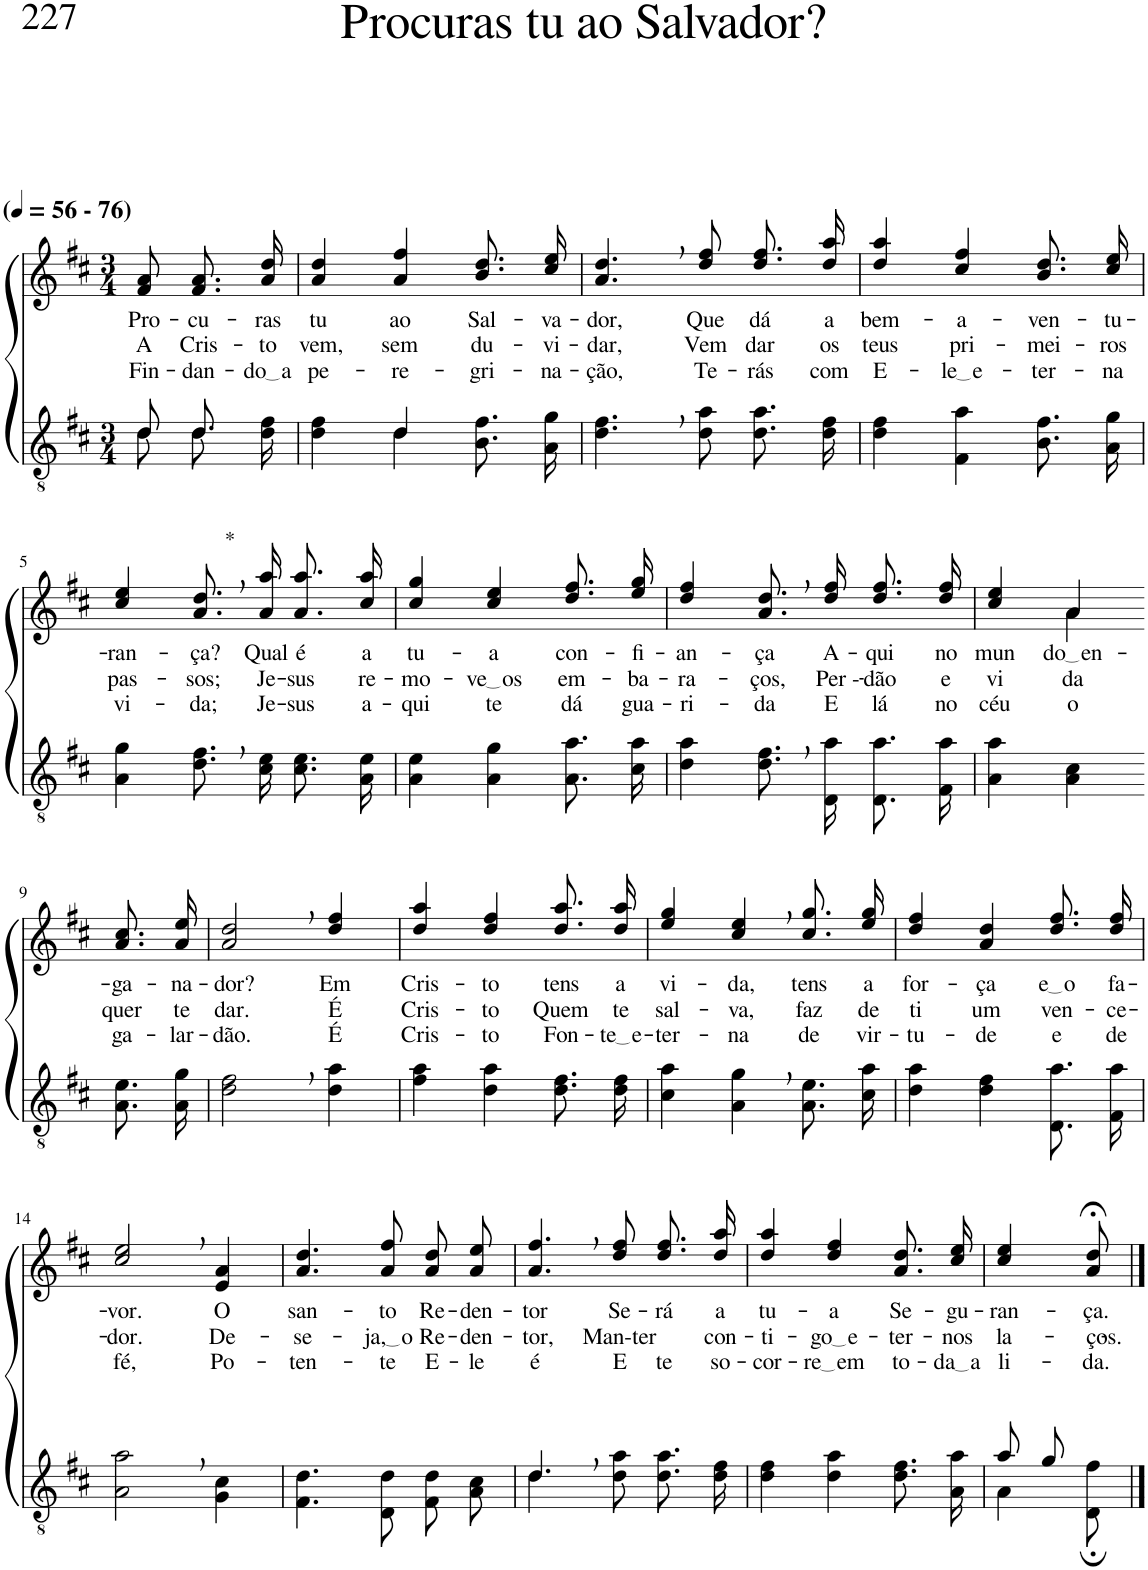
**kern	**kern	**text	**text	**text
*part2	*part1	*part1	*part1	*part1
*staff2	*staff1	*staff1	*staff1	*staff1
*I"Parte III e IV	*I"Parte I e II	*	*	*
*clefGv2	*clefG2	*	*	*
*Trd4c7	*Trd4c7	*	*	*
*k[f#c#]	*k[f#c#]	*	*	*
*M3/4	*M3/4	*	*	*
*MM56	*MM56	*	*	*
=1	=1	=1	=1	=1
*^	*	*	*	*
!	!	!LO:TX:a:B:t=(	!	!	!
!	!	!LO:TX:a:B:t=- 76)	!	!	!
!	!	!	!LO:LY:b	!LO:LY:b	!LO:LY:b
8d\	8d/	8f#/ 8a/	Pro-	A	Fin-
!	!	!	!LO:LY:b	!LO:LY:b	!LO:LY:b
8.d\L	8.d/	8.f#/ 8.a/L	-cu-	Cris-	-dan-
!	!	!	!LO:LY:b	!LO:LY:b	!LO:LY:b
16d\ 16f#\Jk	16ryy	16a/ 16dd/Jk	-ras	-to	do a
=2	=2	=2	=2	=2	=2
!	!	!	!LO:LY:b	!LO:LY:b	!LO:LY:b
4d\ 4f#\	4ryy	4a/ 4dd/	tu	vem,	pe-
!	!	!	!LO:LY:b	!LO:LY:b	!LO:LY:b
4d\	4d/	4a/ 4ff#/	ao	sem	-re-
!	!	!	!LO:LY:b	!LO:LY:b	!LO:LY:b
8.B\ 8.f#\L	4ryy	8.b\ 8.dd\L	Sal-	du-	-gri-
!	!	!	!LO:LY:b	!LO:LY:b	!LO:LY:b
16A\ 16g\Jk	.	16cc#\ 16ee\Jk	-va-	-vi-	-na-
*v	*v	*	*	*	*
=3	=3	=3	=3	=3
!	!	!LO:LY:b	!LO:LY:b	!LO:LY:b
4.d\, 4.f#\,	4.a/, 4.dd/,	-dor,	-dar,	-ção,
!	!	!LO:LY:b	!LO:LY:b	!LO:LY:b
8d\ 8a\	8dd/ 8ff#/	Que	Vem	Te-
!	!	!LO:LY:b	!LO:LY:b	!LO:LY:b
8.d\ 8.a\L	8.dd\ 8.ff#\L	dá	dar	-rás
!	!	!LO:LY:b	!LO:LY:b	!LO:LY:b
16d\ 16f#\Jk	16dd\ 16aa\Jk	a	os	com
=4	=4	=4	=4	=4
!	!	!LO:LY:b	!LO:LY:b	!LO:LY:b
4d\ 4f#\	4dd/ 4aa/	bem-	teus	E-
!	!	!LO:LY:b	!LO:LY:b	!LO:LY:b
4F#\ 4a\	4cc#/ 4ff#/	-a-	pri-	le e
!	!	!LO:LY:b	!LO:LY:b	!LO:LY:b
8.B\ 8.f#\L	8.b\ 8.dd\L	-ven-	-mei-	-ter-
!	!	!LO:LY:b	!LO:LY:b	!LO:LY:b
16A\ 16g\Jk	16cc#\ 16ee\Jk	-tu-	-ros	-na
!!LO:LB:g=z
=5	=5	=5	=5	=5
!	!	!LO:LY:b	!LO:LY:b	!LO:LY:b
4A\ 4g\	4cc#/ 4ee/	-ran-	pas-	vi-
!	!LO:TX:a:t=*	!	!	!
!	!	!LO:LY:b	!LO:LY:b	!LO:LY:b
8.d,\ 8.f#,\L	8.a,\ 8.dd,\L	-ça?	-sos;	-da;
!	!	!LO:LY:b	!LO:LY:b	!LO:LY:b
16c#\ 16e\Jk	16a\ 16aa\Jk	Qual	Je-	Je-
!	!	!LO:LY:b	!LO:LY:b	!LO:LY:b
8.c#\ 8.e\L	8.a\ 8.aa\L	é	-sus	-sus
!	!	!LO:LY:b	!LO:LY:b	!LO:LY:b
16A\ 16e\Jk	16cc#\ 16aa\Jk	a	re-	a-
=6	=6	=6	=6	=6
!	!	!LO:LY:b	!LO:LY:b	!LO:LY:b
4A\ 4e\	4cc#/ 4gg/	tu-	-mo-	-qui
!	!	!LO:LY:b	!LO:LY:b	!LO:LY:b
4A\ 4g\	4cc#/ 4ee/	-a	ve os	te
!	!	!LO:LY:b	!LO:LY:b	!LO:LY:b
8.A\ 8.a\L	8.dd\ 8.ff#\L	con-	em-	dá
!	!	!LO:LY:b	!LO:LY:b	!LO:LY:b
16c#\ 16a\Jk	16ee\ 16gg\Jk	-fi-	-ba-	gua-
=7	=7	=7	=7	=7
!	!	!LO:LY:b	!LO:LY:b	!LO:LY:b
4d\ 4a\	4dd/ 4ff#/	-an-	-ra-	-ri-
!	!	!LO:LY:b	!LO:LY:b	!LO:LY:b
8.d,\ 8.f#,\L	8.a,\ 8.dd,\L	-ça	-ços,	-da
!	!	!LO:LY:b	!LO:LY:b	!LO:LY:b
16D\ 16a\Jk	16dd\ 16ff#\Jk	A-	Per --	E
!	!	!LO:LY:b	!LO:LY:b	!LO:LY:b
8.D\ 8.a\L	8.dd\ 8.ff#\L	-qui	-dão	lá
!	!	!LO:LY:b	!LO:LY:b	!LO:LY:b
16F#\ 16a\Jk	16dd\ 16ff#\Jk	no	e	no
=8	=8	=8	=8	=8
!	!	!LO:LY:b	!LO:LY:b	!LO:LY:b
*	*^	*	*	*
4A\ 4a\	4cc#/ 4ee/	4ryy	mun-	vi-	céu
!	!	!	!LO:LY:b	!LO:LY:b	!LO:LY:b
4A\ 4c#\	4a/	4a\	do en	-da	o
!!LO:LB:g=z
=9-	=9-	=9-	=9-	=9-	=9-
!	!	!	!LO:LY:b	!LO:LY:b	!LO:LY:b
*	*v	*v	*	*	*
8.A\ 8.e\L	8.a\ 8.cc#\L	-ga-	quer	ga-
!	!	!LO:LY:b	!LO:LY:b	!LO:LY:b
16A\ 16g\Jk	16a\ 16ee\Jk	-na-	te	-lar-
=10	=10	=10	=10	=10
!	!	!LO:LY:b	!LO:LY:b	!LO:LY:b
2d\, 2f#\,	2a/, 2dd/,	-dor?	dar.	-dão.
!	!	!LO:LY:b	!LO:LY:b	!LO:LY:b
4d\ 4a\	4dd/ 4ff#/	Em	É	É
=11	=11	=11	=11	=11
!	!	!LO:LY:b	!LO:LY:b	!LO:LY:b
4f#\ 4a\	4dd/ 4aa/	Cris-	Cris-	Cris-
!	!	!LO:LY:b	!LO:LY:b	!LO:LY:b
4d\ 4a\	4dd/ 4ff#/	-to	-to	-to
!	!	!LO:LY:b	!LO:LY:b	!LO:LY:b
8.d\ 8.f#\L	8.dd\ 8.aa\L	tens	Quem	Fon-
!	!	!LO:LY:b	!LO:LY:b	!LO:LY:b
16d\ 16f#\Jk	16dd\ 16aa\Jk	a	te	te e
=12	=12	=12	=12	=12
!	!	!LO:LY:b	!LO:LY:b	!LO:LY:b
4c#\ 4a\	4ee/ 4gg/	vi-	sal-	-ter-
!	!	!LO:LY:b	!LO:LY:b	!LO:LY:b
4A\, 4g\,	4cc#/, 4ee/,	-da,	-va,	-na
!	!	!LO:LY:b	!LO:LY:b	!LO:LY:b
8.A\ 8.e\L	8.cc#\ 8.gg\L	tens	faz	de
!	!	!LO:LY:b	!LO:LY:b	!LO:LY:b
16c#\ 16a\Jk	16ee\ 16gg\Jk	a	de	vir-
=13	=13	=13	=13	=13
!	!	!LO:LY:b	!LO:LY:b	!LO:LY:b
4d\ 4a\	4dd/ 4ff#/	for-	ti	-tu-
!	!	!LO:LY:b	!LO:LY:b	!LO:LY:b
4d\ 4f#\	4a/ 4dd/	-ça	um	-de
!	!	!LO:LY:b	!LO:LY:b	!LO:LY:b
8.D\ 8.a\L	8.dd\ 8.ff#\L	e o	ven-	e
!	!	!LO:LY:b	!LO:LY:b	!LO:LY:b
16F#\ 16a\Jk	16dd\ 16ff#\Jk	fa-	-ce-	de
!!LO:LB:g=z
=14	=14	=14	=14	=14
!	!	!LO:LY:b	!LO:LY:b	!LO:LY:b
2A\, 2a\,	2cc#/, 2ee/,	-vor.	-dor.	fé,
!	!	!LO:LY:b	!LO:LY:b	!LO:LY:b
4G\ 4c#\	4e/ 4a/	O	De-	Po-
=15	=15	=15	=15	=15
!	!	!LO:LY:b	!LO:LY:b	!LO:LY:b
4.F#\ 4.d\	4.a/ 4.dd/	san-	-se-	-ten-
!	!	!LO:LY:b	!LO:LY:b	!LO:LY:b
8D\ 8d\	8a/ 8ff#/	-to	ja, o	-te
!	!	!LO:LY:b	!LO:LY:b	!LO:LY:b
8F#/ 8d/L	8a\ 8dd\L	Re-	Re-	E-
!	!	!LO:LY:b	!LO:LY:b	!LO:LY:b
8A/ 8c#/J	8a\ 8ee\J	-den-	-den-	-le
=16	=16	=16	=16	=16
*^	*	*	*	*
!	!	!	!LO:LY:b	!LO:LY:b	!LO:LY:b
4.d,\	4.d/	4.a/, 4.ff#/,	-tor	-tor,	é
!	!	!	!LO:LY:b	!LO:LY:b	!LO:LY:b
8d\ 8a\	4.ryy	8dd/ 8ff#/	Se-	Man-ter	E
!	!	!	!LO:LY:b	!	!LO:LY:b
8.d\ 8.a\L	.	8.dd\ 8.ff#\L	-rá	.	te
!	!	!	!LO:LY:b	!LO:LY:b	!LO:LY:b
16d\ 16f#\Jk	.	16dd\ 16aa\Jk	a	con-	so-
*v	*v	*	*	*	*
=17	=17	=17	=17	=17
!	!	!LO:LY:b	!LO:LY:b	!LO:LY:b
4d\ 4f#\	4dd/ 4aa/	tu-	-ti-	-cor-
!	!	!LO:LY:b	!LO:LY:b	!LO:LY:b
4d\ 4a\	4dd/ 4ff#/	-a	go e	re em
!	!	!LO:LY:b	!LO:LY:b	!LO:LY:b
8.d\ 8.f#\L	8.a\ 8.dd\L	Se-	-ter-	to-
!	!	!LO:LY:b	!LO:LY:b	!LO:LY:b
16A\ 16a\Jk	16cc#\ 16ee\Jk	-gu-	-nos	da a
=18	=18	=18	=18	=18
*^	*	*	*	*
!	!	!	!LO:LY:b	!LO:LY:b	!LO:LY:b
8a/L	4A\	4cc#/ 4ee/	-ran-	la-	li-
8g/J	.	.	.	.	.
!	!	!	!LO:LY:b	!LO:LY:b	!LO:LY:b
8ryy	8D\; 8f#\;	8a/;< 8dd/;<	-ça.	-ços.-	-da.
*v	*v	*	*	*	*
==	==	==	==	==
*-	*-	*-	*-	*-
